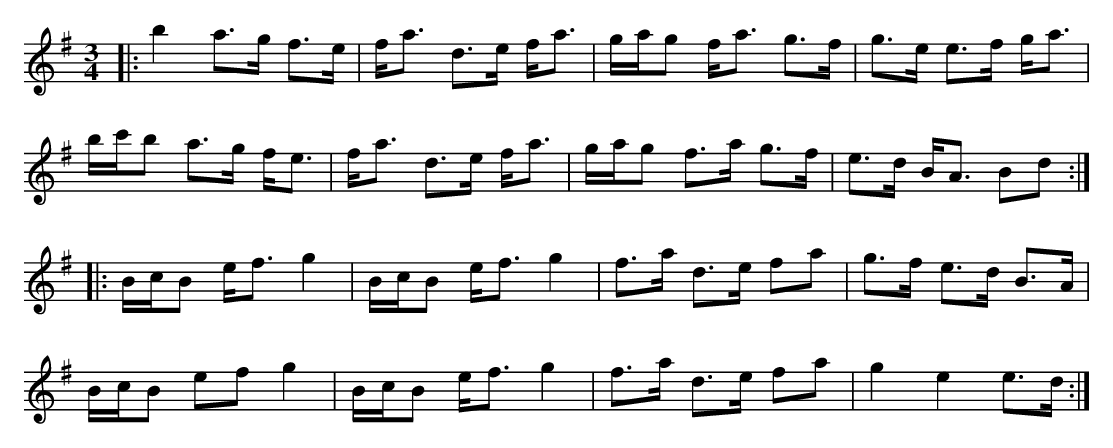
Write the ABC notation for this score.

X:1
M:3/4
K:Emin
|: b2 a>g f>e|f<a d>e f<a|g/a/g f<a g>f|g>e e>f g<a|
b/c'/b a>g f<e|f<a d>e f<a|g/a/g f>a g>f|e>d B<A Bd:|
|:B/c/B e<f g2|B/c/B e<f g2|f>a d>e fa|g>f e>d B>A|
B/c/B ef g2|B/c/B e<f g2|f>a d>e fa|g2 e2 e>d:|
